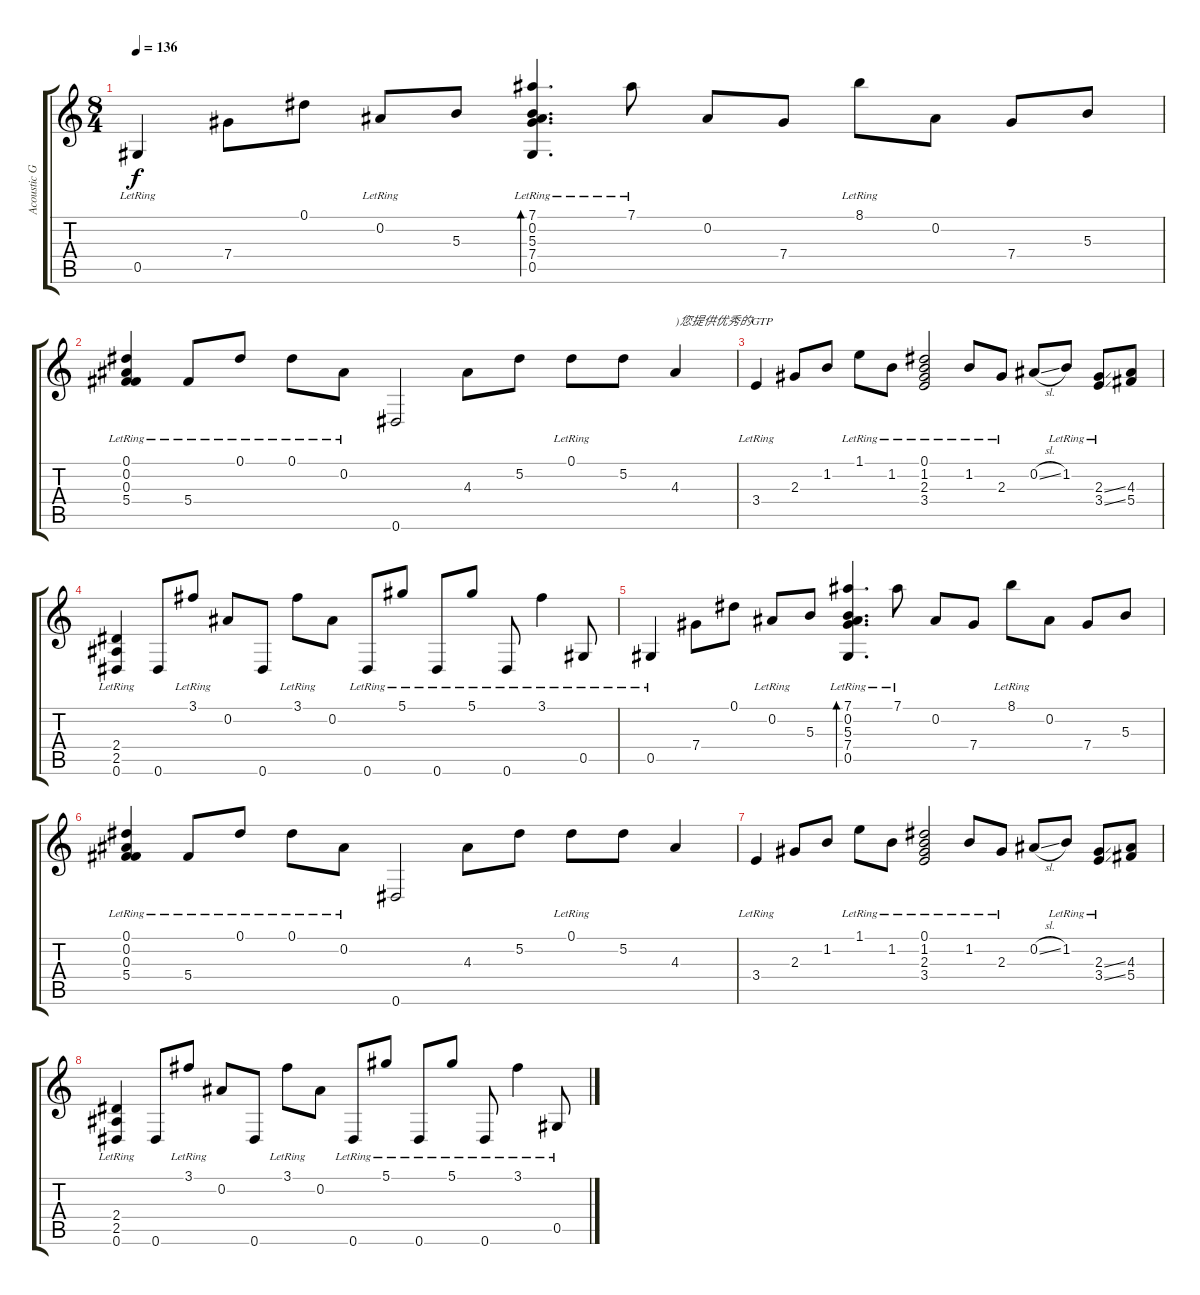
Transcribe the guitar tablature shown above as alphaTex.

\track ("Acoustic Guitar" "Acoustic G") {instrument acousticguitarsteel}
\staff {score tabs}
\tuning (Eb4 Bb3 Gb3 Db3 Ab2 Eb2) {hide}
\ts (8 4)
\tempo 136
\clef g2
\ks c
0.5{lr}.4{dy f} 7.4.8 0.1.8 0.2{lr}.8 5.3.8 (7.1{lr} 0.2{lr} 5.3{lr} 7.4{lr} 0.5).4{d bd 120} 7.1{lr}.8 0.2.8 7.4.8 8.1{lr}.8 0.2.8 7.4.8 5.3.8 |
(0.1{lr} 0.2{lr} 0.3{lr} 5.4{lr}).4 5.4{lr}.8 0.1{lr}.8 0.1{lr}.8 0.2{lr}.8 0.6.2 4.3.8 5.2.8 0.1{lr}.8 5.2.8 4.3.4{txt ")您提供优秀的GTP"} |
3.4{lr}.4 2.3.8 1.2.8 1.1{lr}.8 1.2{lr}.8 (0.1{lr} 1.2{lr} 2.3{lr} 3.4{lr}).2 1.2{lr}.8 2.3{lr}.8 0.2{sl}.8 1.2{lr}.8 (2.3{ss} 3.4{ss lr}).8 (4.3 5.4).8 |
(2.4{lr} 2.5{lr} 0.6).4 0.6.8 3.1{lr}.8 0.2.8 0.6.8 3.1{lr}.8 0.2.8 0.6{lr}.8 5.1{lr}.8 0.6{lr}.8 5.1{lr}.8 0.6{lr}.8 3.1{lr}.4 0.5{lr}.8 |
0.5{lr}.4 7.4.8 0.1.8 0.2{lr}.8 5.3.8 (7.1{lr} 0.2{lr} 5.3{lr} 7.4{lr} 0.5).4{d bd 120} 7.1{lr}.8 0.2.8 7.4.8 8.1{lr}.8 0.2.8 7.4.8 5.3.8 |
(0.1{lr} 0.2{lr} 0.3{lr} 5.4{lr}).4 5.4{lr}.8 0.1{lr}.8 0.1{lr}.8 0.2{lr}.8 0.6.2 4.3.8 5.2.8 0.1{lr}.8 5.2.8 4.3.4 |
3.4{lr}.4 2.3.8 1.2.8 1.1{lr}.8 1.2{lr}.8 (0.1{lr} 1.2{lr} 2.3{lr} 3.4{lr}).2 1.2{lr}.8 2.3{lr}.8 0.2{sl}.8 1.2{lr}.8 (2.3{ss} 3.4{ss lr}).8 (4.3 5.4).8 |
(2.4{lr} 2.5{lr} 0.6).4 0.6.8 3.1{lr}.8 0.2.8 0.6.8 3.1{lr}.8 0.2.8 0.6{lr}.8 5.1{lr}.8 0.6{lr}.8 5.1{lr}.8 0.6{lr}.8 3.1{lr}.4 0.5{lr}.8
